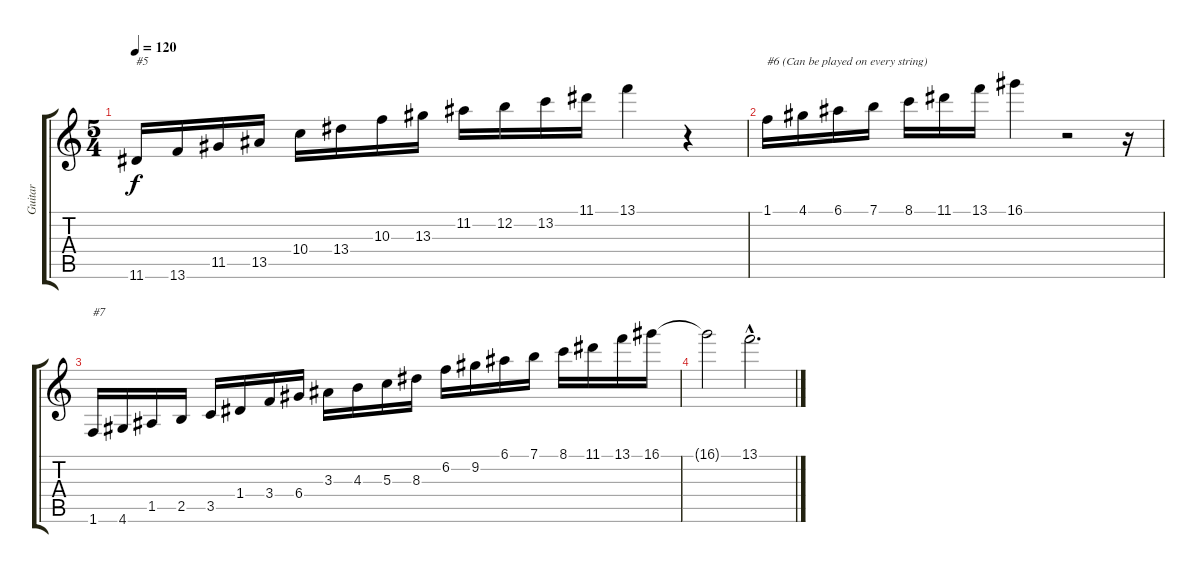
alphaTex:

\track ("Guitar" "Guitar") {instrument acousticguitarnylon}
\staff {score tabs}
\tuning (E4 B3 G3 D3 A2 E2) {hide}
\ts (5 4)
\tempo 120
\clef g2
\ks c
11.6.16{txt "#5" dy f} 13.6.16 11.5.16 13.5.16 10.4.16 13.4.16 10.3.16 13.3.16 11.2.16 12.2.16 13.2.16 11.1.16 13.1.4 r.4 |
1.1.16{txt "#6 (Can be played on every string)"} 4.1.16 6.1.16 7.1.16 8.1.16 11.1.16 13.1.16 16.1.4 r.2 r.16 |
1.6.16{txt "#7"} 4.6.16 1.5.16 2.5.16 3.5.16 1.4.16 3.4.16 6.4.16 3.3.16 4.3.16 5.3.16 8.3.16 6.2.16 9.2.16 6.1.16 7.1.16 8.1.16 11.1.16 13.1.16 16.1.16 |
16.1{t}.2 13.1{hac}.2{d}
